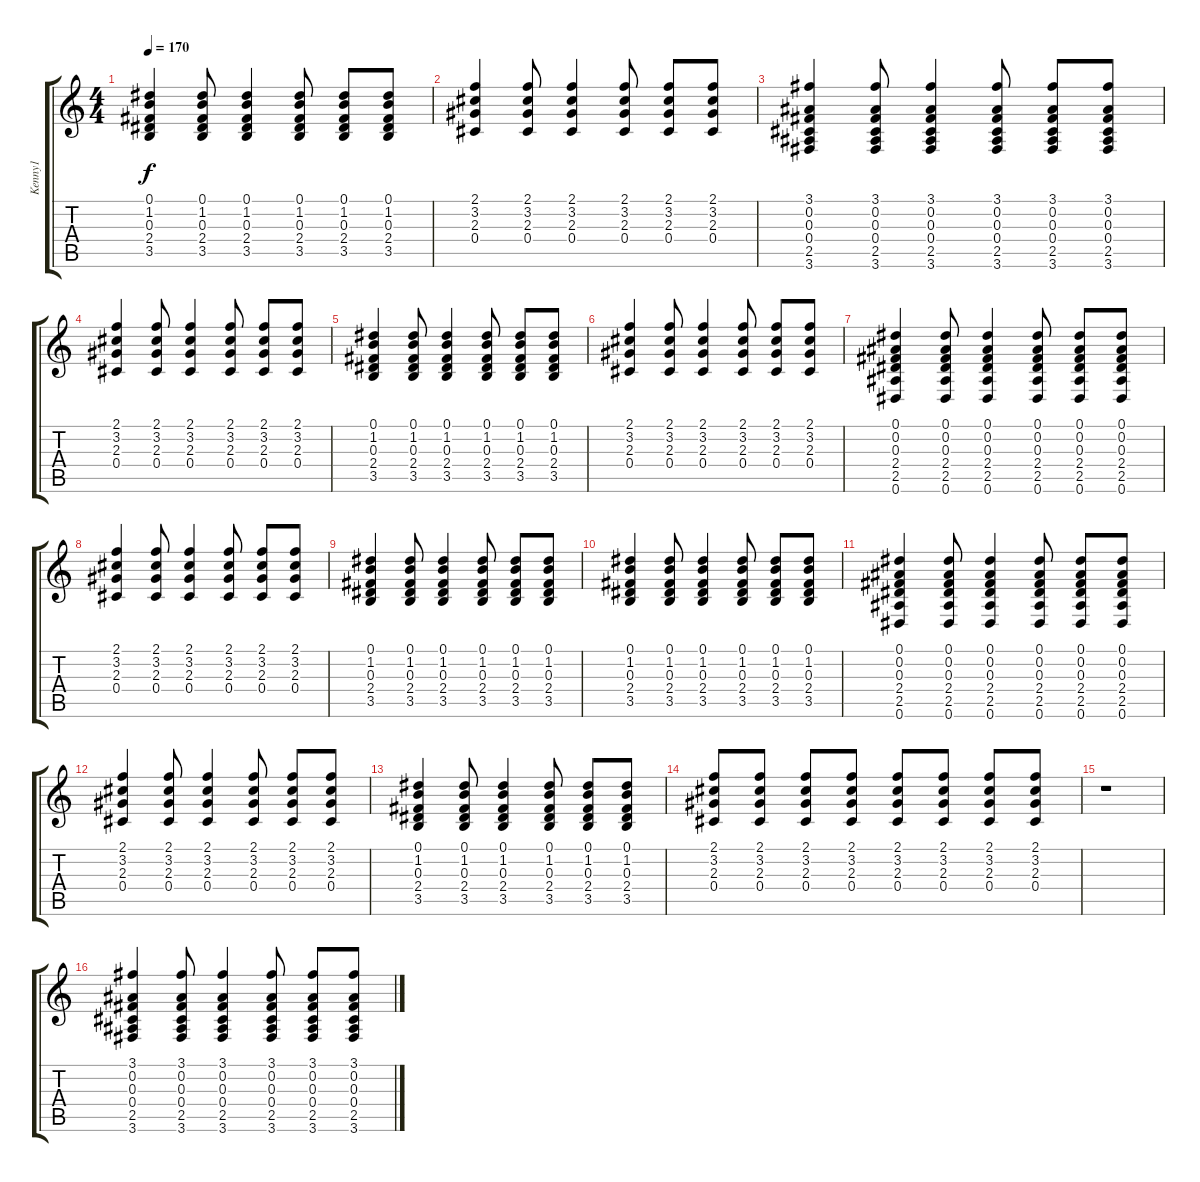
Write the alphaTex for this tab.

\track ("Kenny1" "Kenny1") {instrument distortionguitar}
\staff {score tabs}
\tuning (Eb4 Bb3 Gb3 Db3 Ab2 Eb2) {hide}
\ts (4 4)
\tempo 170
\clef g2
\ks c
(0.1 1.2 0.3 2.4 3.5).4{dy f} (0.1 1.2 0.3 2.4 3.5).8 (0.1 1.2 0.3 2.4 3.5).4 (0.1 1.2 0.3 2.4 3.5).8 (0.1 1.2 0.3 2.4 3.5).8 (0.1 1.2 0.3 2.4 3.5).8 |
(2.1 3.2 2.3 0.4).4 (2.1 3.2 2.3 0.4).8 (2.1 3.2 2.3 0.4).4 (2.1 3.2 2.3 0.4).8 (2.1 3.2 2.3 0.4).8 (2.1 3.2 2.3 0.4).8 |
(3.1 0.2 0.3 0.4 2.5 3.6).4 (3.1 0.2 0.3 0.4 2.5 3.6).8 (3.1 0.2 0.3 0.4 2.5 3.6).4 (3.1 0.2 0.3 0.4 2.5 3.6).8 (3.1 0.2 0.3 0.4 2.5 3.6).8 (3.1 0.2 0.3 0.4 2.5 3.6).8 |
(2.1 3.2 2.3 0.4).4 (2.1 3.2 2.3 0.4).8 (2.1 3.2 2.3 0.4).4 (2.1 3.2 2.3 0.4).8 (2.1 3.2 2.3 0.4).8 (2.1 3.2 2.3 0.4).8 |
(0.1 1.2 0.3 2.4 3.5).4 (0.1 1.2 0.3 2.4 3.5).8 (0.1 1.2 0.3 2.4 3.5).4 (0.1 1.2 0.3 2.4 3.5).8 (0.1 1.2 0.3 2.4 3.5).8 (0.1 1.2 0.3 2.4 3.5).8 |
(2.1 3.2 2.3 0.4).4 (2.1 3.2 2.3 0.4).8 (2.1 3.2 2.3 0.4).4 (2.1 3.2 2.3 0.4).8 (2.1 3.2 2.3 0.4).8 (2.1 3.2 2.3 0.4).8 |
(0.1 0.2 0.3 2.4 2.5 0.6).4 (0.1 0.2 0.3 2.4 2.5 0.6).8 (0.1 0.2 0.3 2.4 2.5 0.6).4 (0.1 0.2 0.3 2.4 2.5 0.6).8 (0.1 0.2 0.3 2.4 2.5 0.6).8 (0.1 0.2 0.3 2.4 2.5 0.6).8 |
(2.1 3.2 2.3 0.4).4 (2.1 3.2 2.3 0.4).8 (2.1 3.2 2.3 0.4).4 (2.1 3.2 2.3 0.4).8 (2.1 3.2 2.3 0.4).8 (2.1 3.2 2.3 0.4).8 |
(0.1 1.2 0.3 2.4 3.5).4 (0.1 1.2 0.3 2.4 3.5).8 (0.1 1.2 0.3 2.4 3.5).4 (0.1 1.2 0.3 2.4 3.5).8 (0.1 1.2 0.3 2.4 3.5).8 (0.1 1.2 0.3 2.4 3.5).8 |
(0.1 1.2 0.3 2.4 3.5).4 (0.1 1.2 0.3 2.4 3.5).8 (0.1 1.2 0.3 2.4 3.5).4 (0.1 1.2 0.3 2.4 3.5).8 (0.1 1.2 0.3 2.4 3.5).8 (0.1 1.2 0.3 2.4 3.5).8 |
(0.1 0.2 0.3 2.4 2.5 0.6).4 (0.1 0.2 0.3 2.4 2.5 0.6).8 (0.1 0.2 0.3 2.4 2.5 0.6).4 (0.1 0.2 0.3 2.4 2.5 0.6).8 (0.1 0.2 0.3 2.4 2.5 0.6).8 (0.1 0.2 0.3 2.4 2.5 0.6).8 |
(2.1 3.2 2.3 0.4).4 (2.1 3.2 2.3 0.4).8 (2.1 3.2 2.3 0.4).4 (2.1 3.2 2.3 0.4).8 (2.1 3.2 2.3 0.4).8 (2.1 3.2 2.3 0.4).8 |
(0.1 1.2 0.3 2.4 3.5).4 (0.1 1.2 0.3 2.4 3.5).8 (0.1 1.2 0.3 2.4 3.5).4 (0.1 1.2 0.3 2.4 3.5).8 (0.1 1.2 0.3 2.4 3.5).8 (0.1 1.2 0.3 2.4 3.5).8 |
(2.1 3.2 2.3 0.4).8 (2.1 3.2 2.3 0.4).8 (2.1 3.2 2.3 0.4).8 (2.1 3.2 2.3 0.4).8 (2.1 3.2 2.3 0.4).8 (2.1 3.2 2.3 0.4).8 (2.1 3.2 2.3 0.4).8 (2.1 3.2 2.3 0.4).8 |
r.1 |
(3.1 0.2 0.3 0.4 2.5 3.6).4 (3.1 0.2 0.3 0.4 2.5 3.6).8 (3.1 0.2 0.3 0.4 2.5 3.6).4 (3.1 0.2 0.3 0.4 2.5 3.6).8 (3.1 0.2 0.3 0.4 2.5 3.6).8 (3.1 0.2 0.3 0.4 2.5 3.6).8
